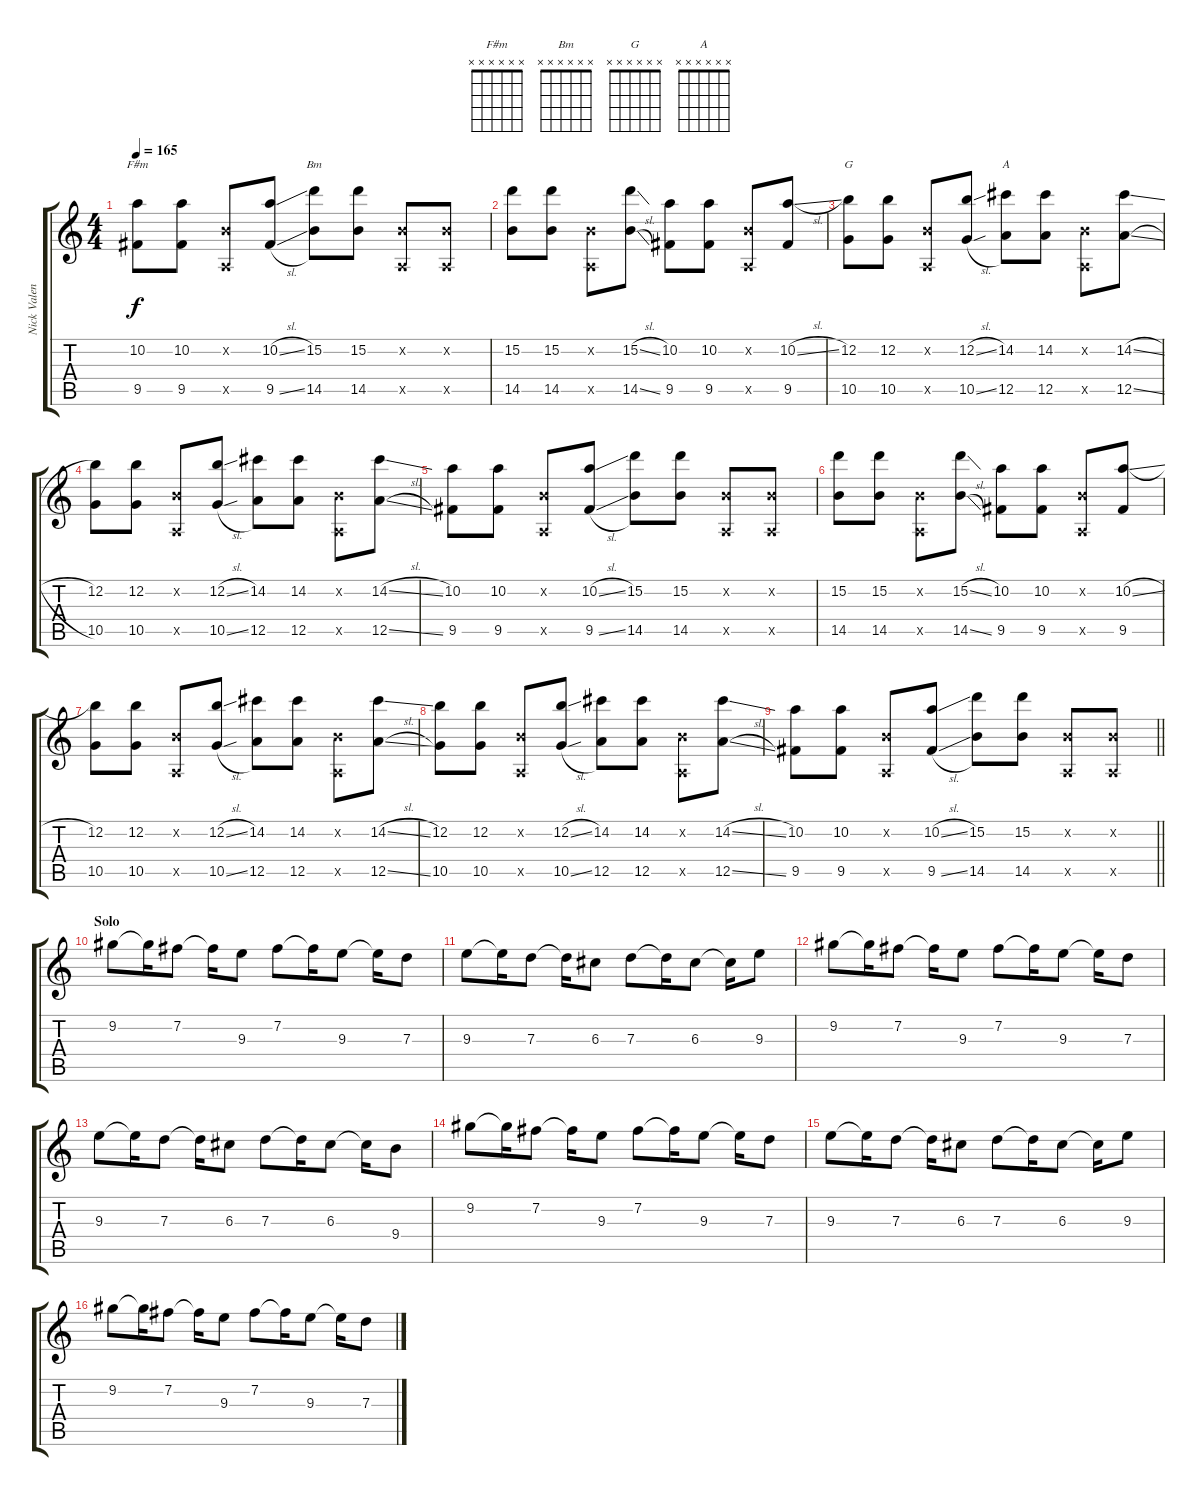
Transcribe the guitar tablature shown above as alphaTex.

\track ("Nick Valensi" "Nick Valen") {instrument overdrivenguitar}
\staff {score tabs}
\tuning (E4 B3 G3 D3 A2 E2) {hide}
\chord ("F#m" x x x x x x)
\chord ("Bm" x x x x x x)
\chord ("G" x x x x x x)
\chord ("A" x x x x x x)
\ts (4 4)
\tempo 165
\clef g2
\ks c
(10.2 9.5).8{ch "F#m" dy f} (10.2 9.5).8 (0.2{x} 0.5{x}).8 (10.2{sl} 9.5{sl}).8 (15.2 14.5).8{ch "Bm"} (15.2 14.5).8 (0.2{x} 0.5{x}).8 (0.2{x} 0.5{x}).8 |
(15.2 14.5).8 (15.2 14.5).8 (0.2{x} 0.5{x}).8 (15.2{sl} 14.5{sl}).8 (10.2 9.5).8 (10.2 9.5).8 (0.2{x} 0.5{x}).8 (10.2{sl} 9.5).8 |
(12.2 10.5).8{ch "G"} (12.2 10.5).8 (0.2{x} 0.5{x}).8 (12.2{sl} 10.5{sl}).8 (14.2 12.5).8{ch "A"} (14.2 12.5).8 (0.2{x} 0.5{x}).8 (14.2{sl} 12.5{sl}).8 |
(12.2 10.5).8 (12.2 10.5).8 (0.2{x} 0.5{x}).8 (12.2{sl} 10.5{sl}).8 (14.2 12.5).8 (14.2 12.5).8 (0.2{x} 0.5{x}).8 (14.2{sl} 12.5{sl}).8 |
(10.2 9.5).8 (10.2 9.5).8 (0.2{x} 0.5{x}).8 (10.2{sl} 9.5{sl}).8 (15.2 14.5).8 (15.2 14.5).8 (0.2{x} 0.5{x}).8 (0.2{x} 0.5{x}).8 |
(15.2 14.5).8 (15.2 14.5).8 (0.2{x} 0.5{x}).8 (15.2{sl} 14.5{sl}).8 (10.2 9.5).8 (10.2 9.5).8 (0.2{x} 0.5{x}).8 (10.2{sl} 9.5).8 |
(12.2 10.5).8 (12.2 10.5).8 (0.2{x} 0.5{x}).8 (12.2{sl} 10.5{sl}).8 (14.2 12.5).8 (14.2 12.5).8 (0.2{x} 0.5{x}).8 (14.2{sl} 12.5{sl}).8 |
(12.2 10.5).8 (12.2 10.5).8 (0.2{x} 0.5{x}).8 (12.2{sl} 10.5{sl}).8 (14.2 12.5).8 (14.2 12.5).8 (0.2{x} 0.5{x}).8 (14.2{sl} 12.5{sl}).8 |
\barLineRight lightlight
(10.2 9.5).8 (10.2 9.5).8 (0.2{x} 0.5{x}).8 (10.2{sl} 9.5{sl}).8 (15.2 14.5).8 (15.2 14.5).8 (0.2{x} 0.5{x}).8 (0.2{x} 0.5{x}).8 |
\section ("" "Solo")
9.2.8{instrument distortionguitar} 9.2{t}.16 7.2.8 7.2{t}.16 9.3.8 7.2.8 7.2{t}.16 9.3.8 9.3{t}.16 7.3.8 |
9.3.8 9.3{t}.16 7.3.8 7.3{t}.16 6.3.8 7.3.8 7.3{t}.16 6.3.8 6.3{t}.16 9.3.8 |
9.2.8 9.2{t}.16 7.2.8 7.2{t}.16 9.3.8 7.2.8 7.2{t}.16 9.3.8 9.3{t}.16 7.3.8 |
9.3.8 9.3{t}.16 7.3.8 7.3{t}.16 6.3.8 7.3.8 7.3{t}.16 6.3.8 6.3{t}.16 9.4.8 |
9.2.8 9.2{t}.16 7.2.8 7.2{t}.16 9.3.8 7.2.8 7.2{t}.16 9.3.8 9.3{t}.16 7.3.8 |
9.3.8 9.3{t}.16 7.3.8 7.3{t}.16 6.3.8 7.3.8 7.3{t}.16 6.3.8 6.3{t}.16 9.3.8 |
9.2.8 9.2{t}.16 7.2.8 7.2{t}.16 9.3.8 7.2.8 7.2{t}.16 9.3.8 9.3{t}.16 7.3.8
